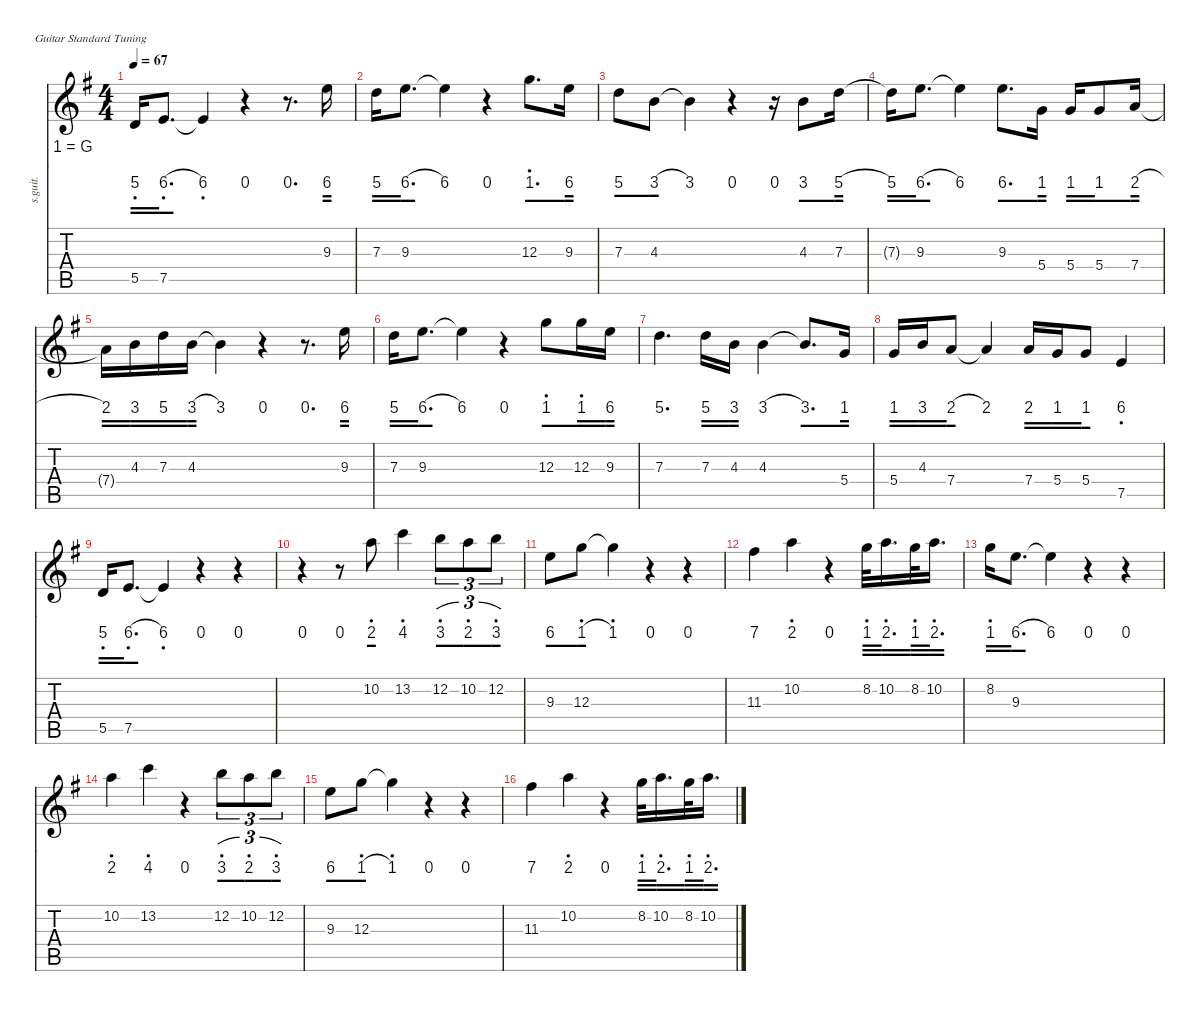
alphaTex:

\defaultSystemsLayout 4
\hideDynamics
\bracketExtendMode nobrackets
\track ("Steel Guitar" "s.guit.") {defaultSystemsLayout 4 instrument acousticguitarsteel}
\staff {score tabs numbered}
\tuning (E4 B3 G3 D3 A2 E2)
\ts (4 4)
\tempo 67
\clef g2
\ks g
5.5{t acc forcenatural}.16{dy mf beam Up} 7.5{acc forcenatural}.8{d beam Up} 7.5{t acc forcenatural}.4{beam Up} r.4{beam Down} r.8{d beam Down} 9.3{acc forcenatural}.16{beam Down} |
7.3{acc forcenatural}.16{beam Down} 9.3{acc forcenatural}.8{d beam Down} 9.3{t acc forcenatural}.4{beam Down} r.4{beam Down} 12.3{acc forcenatural}.8{d beam Down} 9.3{acc forcenatural}.16{beam Down} |
7.3{acc forcenatural}.8{beam Down} 4.3{acc forcenatural}.8{beam Down} 4.3{t acc forcenatural}.4{beam Down} r.4{beam Down} r.16{beam Down} 4.3{acc forcenatural}.8{beam Down} 7.3{acc forcenatural}.16{beam Down} |
7.3{t acc forcenatural}.16{beam Down} 9.3{acc forcenatural}.8{d beam Down} 9.3{t acc forcenatural}.4{beam Down} 9.3{acc forcenatural}.8{d beam Down} 5.4{acc forcenatural}.16{beam Down} 5.4{acc forcenatural}.16{beam Up} 5.4{acc forcenatural}.8{beam Up} 7.4{acc forcenatural}.16{beam Up} |
7.4{t acc forcenatural}.16{beam Down} 4.3{acc forcenatural}.16{beam Down} 7.3{acc forcenatural}.16{beam Down} 4.3{acc forcenatural}.16{beam Down} 4.3{t acc forcenatural}.4{beam Down} r.4{beam Down} r.8{d beam Down} 9.3{acc forcenatural}.16{beam Down} |
7.3{acc forcenatural}.16{beam Down} 9.3{acc forcenatural}.8{d beam Down} 9.3{t acc forcenatural}.4{beam Down} r.4{beam Down} 12.3{acc forcenatural}.8{beam Down} 12.3{acc forcenatural}.16{beam Down} 9.3{acc forcenatural}.16{beam Down} |
7.3{acc forcenatural}.4{d beam Down} 7.3{acc forcenatural}.16{beam Down} 4.3{acc forcenatural}.16{beam Down} 4.3{acc forcenatural}.4{beam Down} 4.3{t acc forcenatural}.8{d beam Up} 5.4{acc forcenatural}.16{beam Up} |
5.4{acc forcenatural}.16{beam Up} 4.3{acc forcenatural}.16{beam Up} 7.4{acc forcenatural}.8{beam Up} 7.4{t acc forcenatural}.4{beam Up} 7.4{acc forcenatural}.16{beam Up} 5.4{acc forcenatural}.16{beam Up} 5.4{acc forcenatural}.8{beam Up} 7.5{acc forcenatural}.4{beam Up} |
5.5{acc forcenatural}.16{beam Up} 7.5{acc forcenatural}.8{d beam Up} 7.5{t acc forcenatural}.4{beam Up} r.4{beam Down} r.4{beam Down} |
r.4{beam Down} r.8{beam Down} 10.2{acc forcenatural}.8{beam Down} 13.2{acc forcenatural}.4{beam Down} 12.2{acc forcenatural}.8{tu (3 2) beam Down} 10.2{acc forcenatural}.8{tu (3 2) beam Down} 12.2{acc forcenatural}.8{tu (3 2) beam Down} |
9.3{acc forcenatural}.8{beam Down} 12.3{acc forcenatural}.8{beam Down} 12.3{t acc forcenatural}.4{beam Down} r.4{beam Down} r.4{beam Down} |
11.3{acc #}.4{beam Down} 10.2{acc forcenatural}.4{beam Down} r.4{beam Down} 8.2{acc forcenatural}.32{beam Down} 10.2{acc forcenatural}.16{d beam Down} 8.2{acc forcenatural}.32{beam Down} 10.2{acc forcenatural}.16{d beam Down} |
8.2{acc forcenatural}.16{beam Down} 9.3{acc forcenatural}.8{d beam Down} 9.3{t acc forcenatural}.4{beam Down} r.4{beam Down} r.4{beam Down} |
10.2{acc forcenatural}.4{beam Down} 13.2{acc forcenatural}.4{beam Down} r.4{beam Down} 12.2{acc forcenatural}.8{tu (3 2) beam Down} 10.2{acc forcenatural}.8{tu (3 2) beam Down} 12.2{acc forcenatural}.8{tu (3 2) beam Down} |
9.3{acc forcenatural}.8{beam Down} 12.3{acc forcenatural}.8{beam Down} 12.3{t acc forcenatural}.4{beam Down} r.4{beam Down} r.4{beam Down} |
11.3{acc #}.4{beam Down} 10.2{acc forcenatural}.4{beam Down} r.4{beam Down} 8.2{acc forcenatural}.32{beam Down} 10.2{acc forcenatural}.16{d beam Down} 8.2{acc forcenatural}.32{beam Down} 10.2{acc forcenatural}.16{d beam Down}
